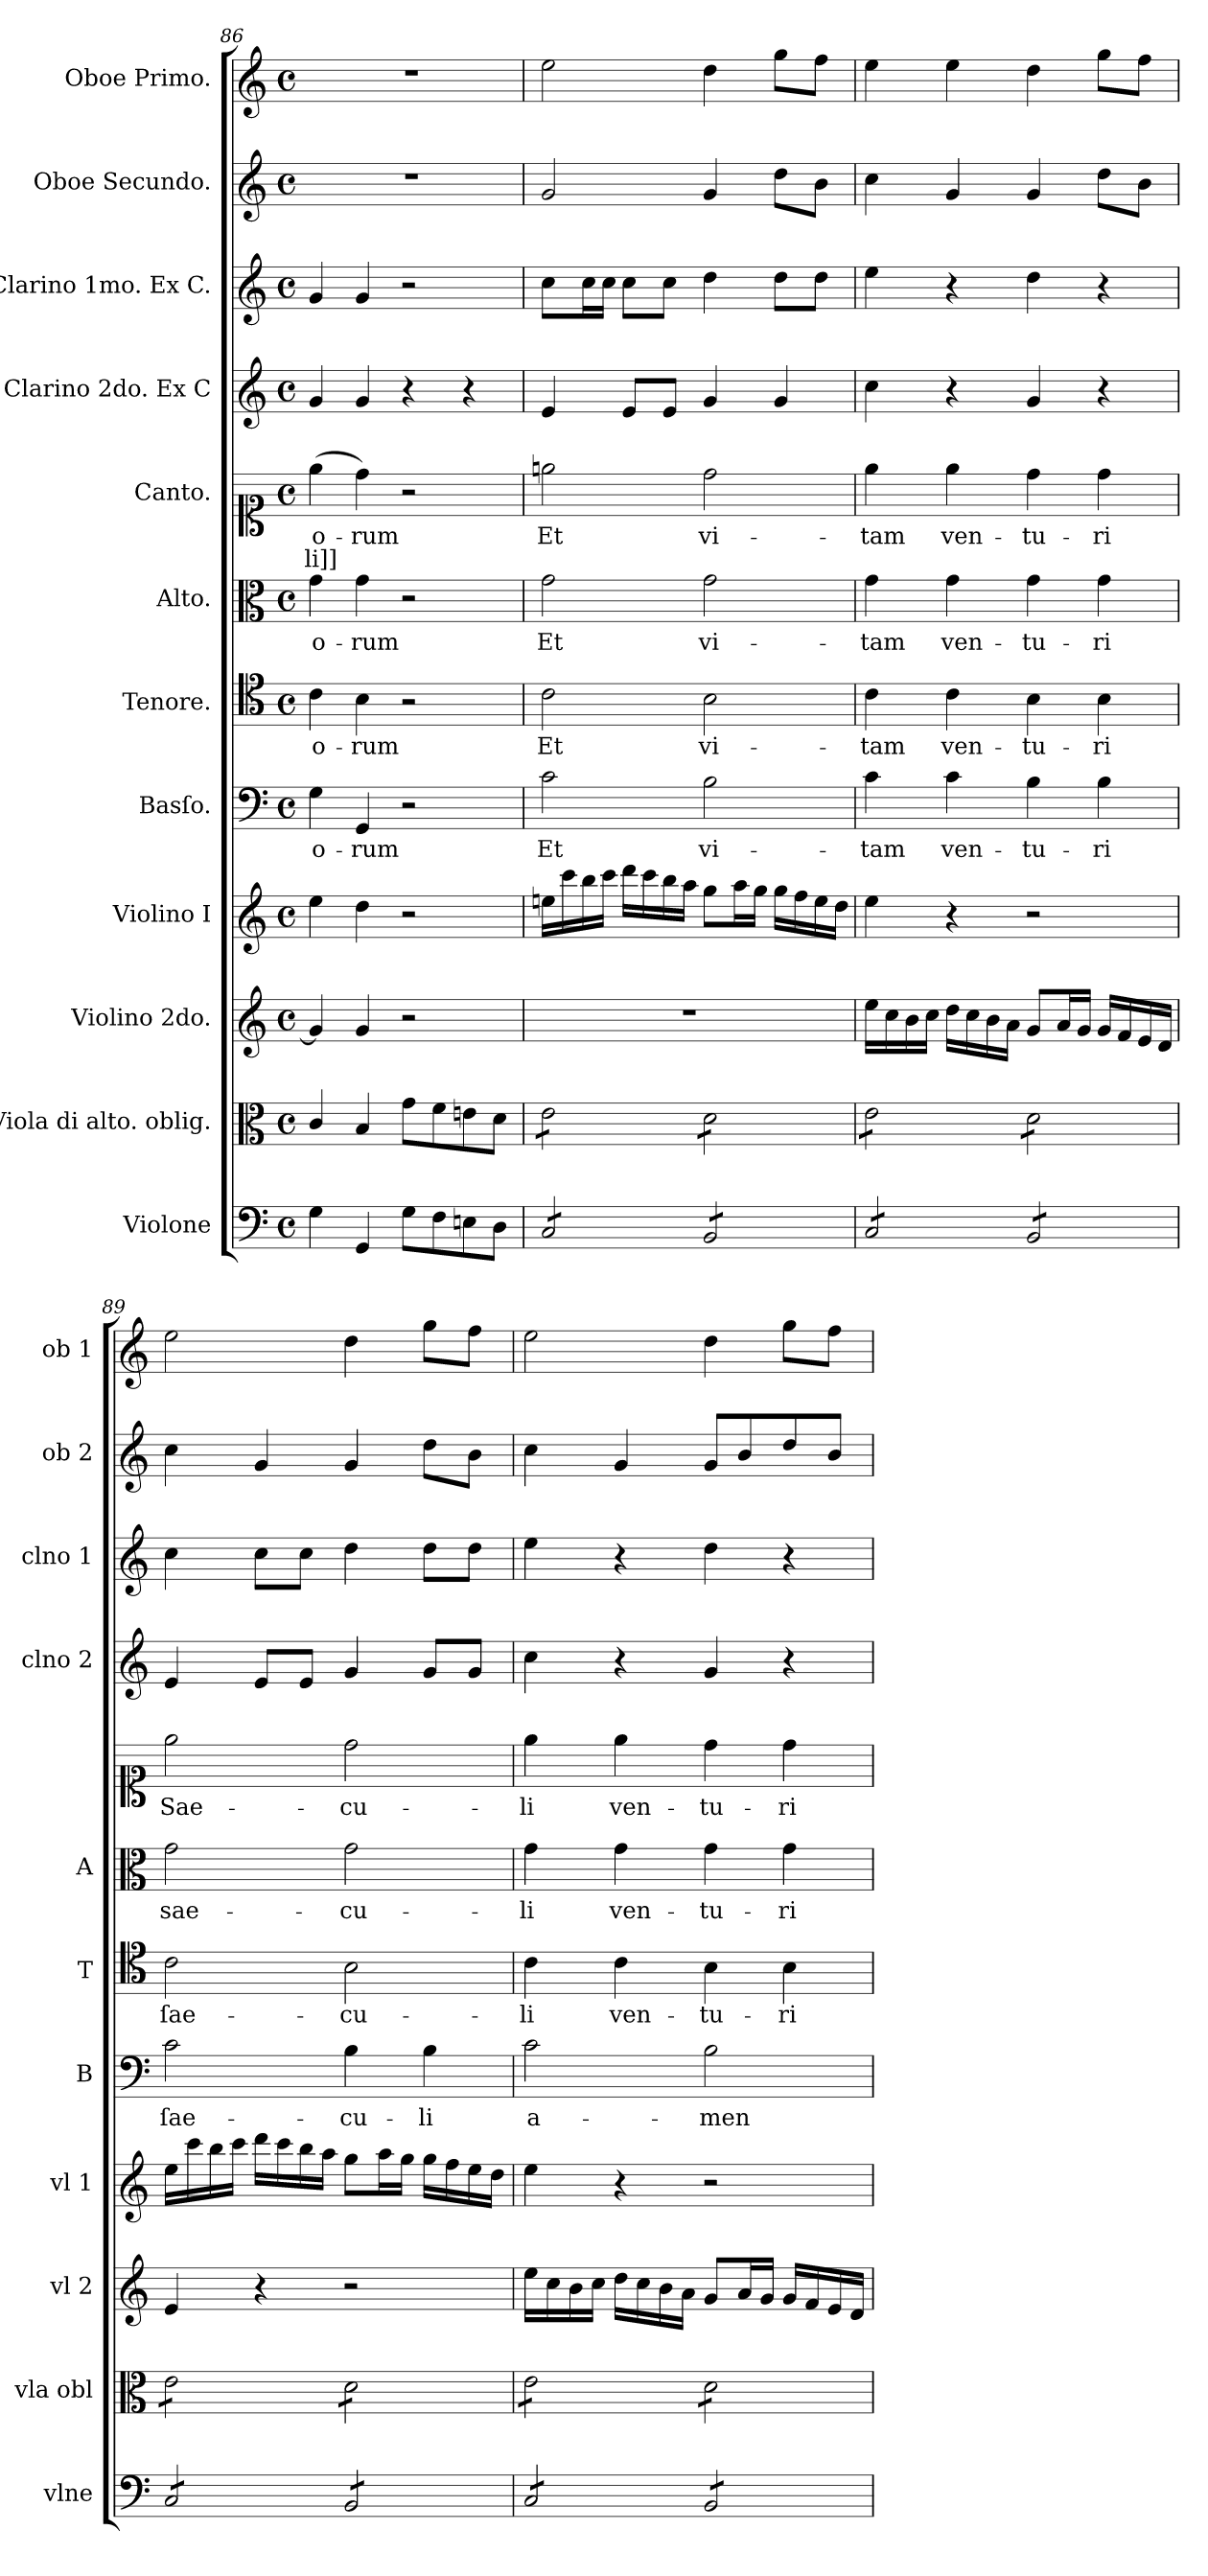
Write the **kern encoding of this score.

**kern	**dynam	**kern	**dynam	**kern	**dynam	**kern	**dynam	**kern	**text	**dynam	**kern	**text	**dynam	**kern	**text	**dynam	**kern	**text	**text	**dynam	**kern	**kern	**kern	**kern
*part12	*part12	*part11	*part11	*part10	*part10	*part9	*part9	*part8	*part8	*part8	*part7	*part7	*part7	*part6	*part6	*part6	*part5	*part5	*part5	*part5	*part4	*part3	*part2	*part1
*staff12	*staff12	*staff11	*staff11	*staff10	*staff10	*staff9	*staff9	*staff8	*staff8	*staff8	*staff7	*staff7	*staff7	*staff6	*staff6	*staff6	*staff5	*staff5	*staff5	*staff5	*staff4	*staff3	*staff2	*staff1
*I"Violone	*	*I"Viola di alto. oblig.	*	*I"Violino 2do.	*	*I"Violino I	*	*I"Basſo.	*	*	*I"Tenore.	*	*	*I"Alto.	*	*	*I"Canto.	*	*	*	*I"Clarino 2do. Ex C	*I"Clarino 1mo. Ex C.	*I"Oboe Secundo.	*I"Oboe Primo.
*I'vlne	*	*I'vla obl	*	*I'vl 2	*	*I'vl 1	*	*I'B	*	*	*I'T	*	*	*I'A	*	*	*	*	*	*	*I'clno 2	*I'clno 1	*I'ob 2	*I'ob 1
*clefF4	*	*clefC3	*	*clefG2	*	*clefG2	*	*clefF4	*	*	*clefC4	*	*	*clefC3	*	*	*clefC1	*	*	*	*clefG2	*clefG2	*clefG2	*clefG2
*k[]	*	*k[]	*	*k[]	*	*k[]	*	*k[]	*	*	*k[]	*	*	*k[]	*	*	*k[]	*	*	*	*k[]	*k[]	*k[]	*k[]
*C:	*	*C:	*	*C:	*	*C:	*	*C:	*	*	*C:	*	*	*C:	*	*	*C:	*	*	*	*C:	*C:	*C:	*C:
*M4/4	*	*M4/4	*	*M4/4	*	*M4/4	*	*M4/4	*	*	*M4/4	*	*	*M4/4	*	*	*M4/4	*	*	*	*M4/4	*M4/4	*M4/4	*M4/4
*met(c)	*	*met(c)	*	*met(c)	*	*met(c)	*	*met(c)	*	*	*met(c)	*	*	*met(c)	*	*	*met(c)	*	*	*	*met(c)	*met(c)	*met(c)	*met(c)
=86	=86	=86	=86	=86	=86	=86	=86	=86	=86	=86	=86	=86	=86	=86	=86	=86	=86	=86	=86	=86	=86	=86	=86	=86
4G\	.	4c/	.	4g/]	.	4ee\	.	4G\	-o-	.	4c\	-o-	.	4g\	-o-	.	(4ee\	-o-	-li]]	.	4g/	4g/	1r	1r
4GG/	.	4B/	.	4g/	.	4dd\	.	4GG/	-rum	.	4B\	-rum	.	4g\	-rum	.	4dd\)	-rum	.	.	4g/	4g/	.	.
!	!	!	!LO:DY:a	!	!	!	!	!	!	!	!	!	!	!	!	!	!	!	!	!	!	!	!	!
8G\L	.	8g\L	for&colon;	2r	.	2r	.	2r	.	.	2r	.	.	2r	.	.	2r	.	.	.	4r	2r	.	.
8F\	.	8f\	.	.	.	.	.	.	.	.	.	.	.	.	.	.	.	.	.	.	.	.	.	.
8En\	.	8en\	.	.	.	.	.	.	.	.	.	.	.	.	.	.	.	.	.	.	4r	.	.	.
8D\J	.	8d\J	.	.	.	.	.	.	.	.	.	.	.	.	.	.	.	.	.	.	.	.	.	.
=87	=87	=87	=87	=87	=87	=87	=87	=87	=87	=87	=87	=87	=87	=87	=87	=87	=87	=87	=87	=87	=87	=87	=87	=87
!	!LO:DY:a	!	!	!	!	!	!LO:DY:a:rj	!	!	!LO:DY:a:rj	!	!	!LO:DY:a:rj	!	!	!LO:DY:a:rj	!	!	!	!LO:DY:a:rj	!	!	!	!
*tremolo	*	*	*	*	*	*	*	*	*	*	*	*	*	*	*	*	*	*	*	*	*	*	*	*
*	*	*tremolo	*	*	*	*	*	*	*	*	*	*	*	*	*	*	*	*	*	*	*	*	*	*
8C/L	f&colon;	8e\L	.	1r	.	16een\LL	for&colon;	2c\	Et	f&colon;	2c\	Et	for&colon;	2g\	Et	f&colon;	2een\	Et	.	f&colon;	4e/	8cc\L	2g/	2ee\
.	.	.	.	.	.	16ccc\	.	.	.	.	.	.	.	.	.	.	.	.	.	.	.	.	.	.
8C/	.	8e\	.	.	.	16bb\	.	.	.	.	.	.	.	.	.	.	.	.	.	.	.	16cc\L	.	.
.	.	.	.	.	.	16ccc\JJ	.	.	.	.	.	.	.	.	.	.	.	.	.	.	.	16cc\JJ	.	.
8C/	.	8e\	.	.	.	16ddd\LL	.	.	.	.	.	.	.	.	.	.	.	.	.	.	8e/L	8cc\L	.	.
.	.	.	.	.	.	16ccc\	.	.	.	.	.	.	.	.	.	.	.	.	.	.	.	.	.	.
8C/J	.	8e\J	.	.	.	16bb\	.	.	.	.	.	.	.	.	.	.	.	.	.	.	8e/J	8cc\J	.	.
.	.	.	.	.	.	16aa\JJ	.	.	.	.	.	.	.	.	.	.	.	.	.	.	.	.	.	.
8BB/L	.	8d\L	.	.	.	8gg\L	.	2B\	vi-	.	2B\	vi-	.	2g\	vi-	.	2dd\	vi-	.	.	4g/	4dd\	4g/	4dd\
8BB/	.	8d\	.	.	.	16aa\L	.	.	.	.	.	.	.	.	.	.	.	.	.	.	.	.	.	.
.	.	.	.	.	.	16gg\JJ	.	.	.	.	.	.	.	.	.	.	.	.	.	.	.	.	.	.
8BB/	.	8d\	.	.	.	16gg\LL	.	.	.	.	.	.	.	.	.	.	.	.	.	.	4g/	8dd\L	8dd\L	8gg\L
.	.	.	.	.	.	16ff\	.	.	.	.	.	.	.	.	.	.	.	.	.	.	.	.	.	.
8BB/J	.	8d\J	.	.	.	16ee\	.	.	.	.	.	.	.	.	.	.	.	.	.	.	.	8dd\J	8b\J	8ff\J
.	.	.	.	.	.	16dd\JJ	.	.	.	.	.	.	.	.	.	.	.	.	.	.	.	.	.	.
=88	=88	=88	=88	=88	=88	=88	=88	=88	=88	=88	=88	=88	=88	=88	=88	=88	=88	=88	=88	=88	=88	=88	=88	=88
!	!	!	!	!	!LO:DY:a	!	!	!	!	!	!	!	!	!	!	!	!	!	!	!	!	!	!	!
8C/L	.	8e\L	.	16ee\LL	for&colon;	4ee\	.	4c\	-tam	.	4c\	-tam	.	4g\	-tam	.	4ee\	-tam	.	.	4cc\	4ee\	4cc\	4ee\
.	.	.	.	16cc\	.	.	.	.	.	.	.	.	.	.	.	.	.	.	.	.	.	.	.	.
8C/	.	8e\	.	16b\	.	.	.	.	.	.	.	.	.	.	.	.	.	.	.	.	.	.	.	.
.	.	.	.	16cc\JJ	.	.	.	.	.	.	.	.	.	.	.	.	.	.	.	.	.	.	.	.
8C/	.	8e\	.	16dd\LL	.	4r	.	4c\	ven-	.	4c\	ven-	.	4g\	ven-	.	4ee\	ven-	.	.	4r	4r	4g/	4ee\
.	.	.	.	16cc\	.	.	.	.	.	.	.	.	.	.	.	.	.	.	.	.	.	.	.	.
8C/J	.	8e\J	.	16b\	.	.	.	.	.	.	.	.	.	.	.	.	.	.	.	.	.	.	.	.
.	.	.	.	16a\JJ	.	.	.	.	.	.	.	.	.	.	.	.	.	.	.	.	.	.	.	.
8BB/L	.	8d\L	.	8g/L	.	2r	.	4B\	-tu-	.	4B\	-tu-	.	4g\	-tu-	.	4dd\	-tu-	.	.	4g/	4dd\	4g/	4dd\
8BB/	.	8d\	.	16a/L	.	.	.	.	.	.	.	.	.	.	.	.	.	.	.	.	.	.	.	.
.	.	.	.	16g/JJ	.	.	.	.	.	.	.	.	.	.	.	.	.	.	.	.	.	.	.	.
8BB/	.	8d\	.	16g/LL	.	.	.	4B\	-ri	.	4B\	-ri	.	4g\	-ri	.	4dd\	-ri	.	.	4r	4r	8dd\L	8gg\L
.	.	.	.	16f/	.	.	.	.	.	.	.	.	.	.	.	.	.	.	.	.	.	.	.	.
8BB/J	.	8d\J	.	16e/	.	.	.	.	.	.	.	.	.	.	.	.	.	.	.	.	.	.	8b\J	8ff\J
.	.	.	.	16d/JJ	.	.	.	.	.	.	.	.	.	.	.	.	.	.	.	.	.	.	.	.
=89	=89	=89	=89	=89	=89	=89	=89	=89	=89	=89	=89	=89	=89	=89	=89	=89	=89	=89	=89	=89	=89	=89	=89	=89
8C/L	.	8e\L	.	4e/	.	16ee\LL	.	2c\	ſae-	.	2c\	ſae-	.	2g\	sae-	.	2ee\	Sae-	.	.	4e/	4cc\	4cc\	2ee\
.	.	.	.	.	.	16ccc\	.	.	.	.	.	.	.	.	.	.	.	.	.	.	.	.	.	.
8C/	.	8e\	.	.	.	16bb\	.	.	.	.	.	.	.	.	.	.	.	.	.	.	.	.	.	.
.	.	.	.	.	.	16ccc\JJ	.	.	.	.	.	.	.	.	.	.	.	.	.	.	.	.	.	.
8C/	.	8e\	.	4r	.	16ddd\LL	.	.	.	.	.	.	.	.	.	.	.	.	.	.	8e/L	8cc\L	4g/	.
.	.	.	.	.	.	16ccc\	.	.	.	.	.	.	.	.	.	.	.	.	.	.	.	.	.	.
8C/J	.	8e\J	.	.	.	16bb\	.	.	.	.	.	.	.	.	.	.	.	.	.	.	8e/J	8cc\J	.	.
.	.	.	.	.	.	16aa\JJ	.	.	.	.	.	.	.	.	.	.	.	.	.	.	.	.	.	.
8BB/L	.	8d\L	.	2r	.	8gg\L	.	4B\	-cu-	.	2B\	-cu-	.	2g\	-cu-	.	2dd\	-cu-	.	.	4g/	4dd\	4g/	4dd\
8BB/	.	8d\	.	.	.	16aa\L	.	.	.	.	.	.	.	.	.	.	.	.	.	.	.	.	.	.
.	.	.	.	.	.	16gg\JJ	.	.	.	.	.	.	.	.	.	.	.	.	.	.	.	.	.	.
8BB/	.	8d\	.	.	.	16gg\LL	.	4B\	-li	.	.	.	.	.	.	.	.	.	.	.	8g/L	8dd\L	8dd\L	8gg\L
.	.	.	.	.	.	16ff\	.	.	.	.	.	.	.	.	.	.	.	.	.	.	.	.	.	.
8BB/J	.	8d\J	.	.	.	16ee\	.	.	.	.	.	.	.	.	.	.	.	.	.	.	8g/J	8dd\J	8b\J	8ff\J
.	.	.	.	.	.	16dd\JJ	.	.	.	.	.	.	.	.	.	.	.	.	.	.	.	.	.	.
=90	=90	=90	=90	=90	=90	=90	=90	=90	=90	=90	=90	=90	=90	=90	=90	=90	=90	=90	=90	=90	=90	=90	=90	=90
8C/L	.	8e\L	.	16ee\LL	.	4ee\	.	2c\	a-	.	4c\	-li	.	4g\	-li	.	4ee\	-li	.	.	4cc\	4ee\	4cc\	2ee\
.	.	.	.	16cc\	.	.	.	.	.	.	.	.	.	.	.	.	.	.	.	.	.	.	.	.
8C/	.	8e\	.	16b\	.	.	.	.	.	.	.	.	.	.	.	.	.	.	.	.	.	.	.	.
.	.	.	.	16cc\JJ	.	.	.	.	.	.	.	.	.	.	.	.	.	.	.	.	.	.	.	.
8C/	.	8e\	.	16dd\LL	.	4r	.	.	.	.	4c\	ven-	.	4g\	ven-	.	4ee\	ven-	.	.	4r	4r	4g/	.
.	.	.	.	16cc\	.	.	.	.	.	.	.	.	.	.	.	.	.	.	.	.	.	.	.	.
8C/J	.	8e\J	.	16b\	.	.	.	.	.	.	.	.	.	.	.	.	.	.	.	.	.	.	.	.
.	.	.	.	16a\JJ	.	.	.	.	.	.	.	.	.	.	.	.	.	.	.	.	.	.	.	.
8BB/L	.	8d\L	.	8g/L	.	2r	.	2B\	-men	.	4B\	-tu-	.	4g\	-tu-	.	4dd\	-tu-	.	.	4g/	4dd\	8g/L	4dd\
8BB/	.	8d\	.	16a/L	.	.	.	.	.	.	.	.	.	.	.	.	.	.	.	.	.	.	8b/	.
.	.	.	.	16g/JJ	.	.	.	.	.	.	.	.	.	.	.	.	.	.	.	.	.	.	.	.
8BB/	.	8d\	.	16g/LL	.	.	.	.	.	.	4B\	-ri	.	4g\	-ri	.	4dd\	-ri	.	.	4r	4r	8dd/	8gg\L
.	.	.	.	16f/	.	.	.	.	.	.	.	.	.	.	.	.	.	.	.	.	.	.	.	.
8BB/J	.	8d\J	.	16e/	.	.	.	.	.	.	.	.	.	.	.	.	.	.	.	.	.	.	8b/J	8ff\J
*	*	*Xtremolo	*	*	*	*	*	*	*	*	*	*	*	*	*	*	*	*	*	*	*	*	*	*
*Xtremolo	*	*	*	*	*	*	*	*	*	*	*	*	*	*	*	*	*	*	*	*	*	*	*	*
.	.	.	.	16d/JJ	.	.	.	.	.	.	.	.	.	.	.	.	.	.	.	.	.	.	.	.
=	=	=	=	=	=	=	=	=	=	=	=	=	=	=	=	=	=	=	=	=	=	=	=	=
*-	*-	*-	*-	*-	*-	*-	*-	*-	*-	*-	*-	*-	*-	*-	*-	*-	*-	*-	*-	*-	*-	*-	*-	*-
